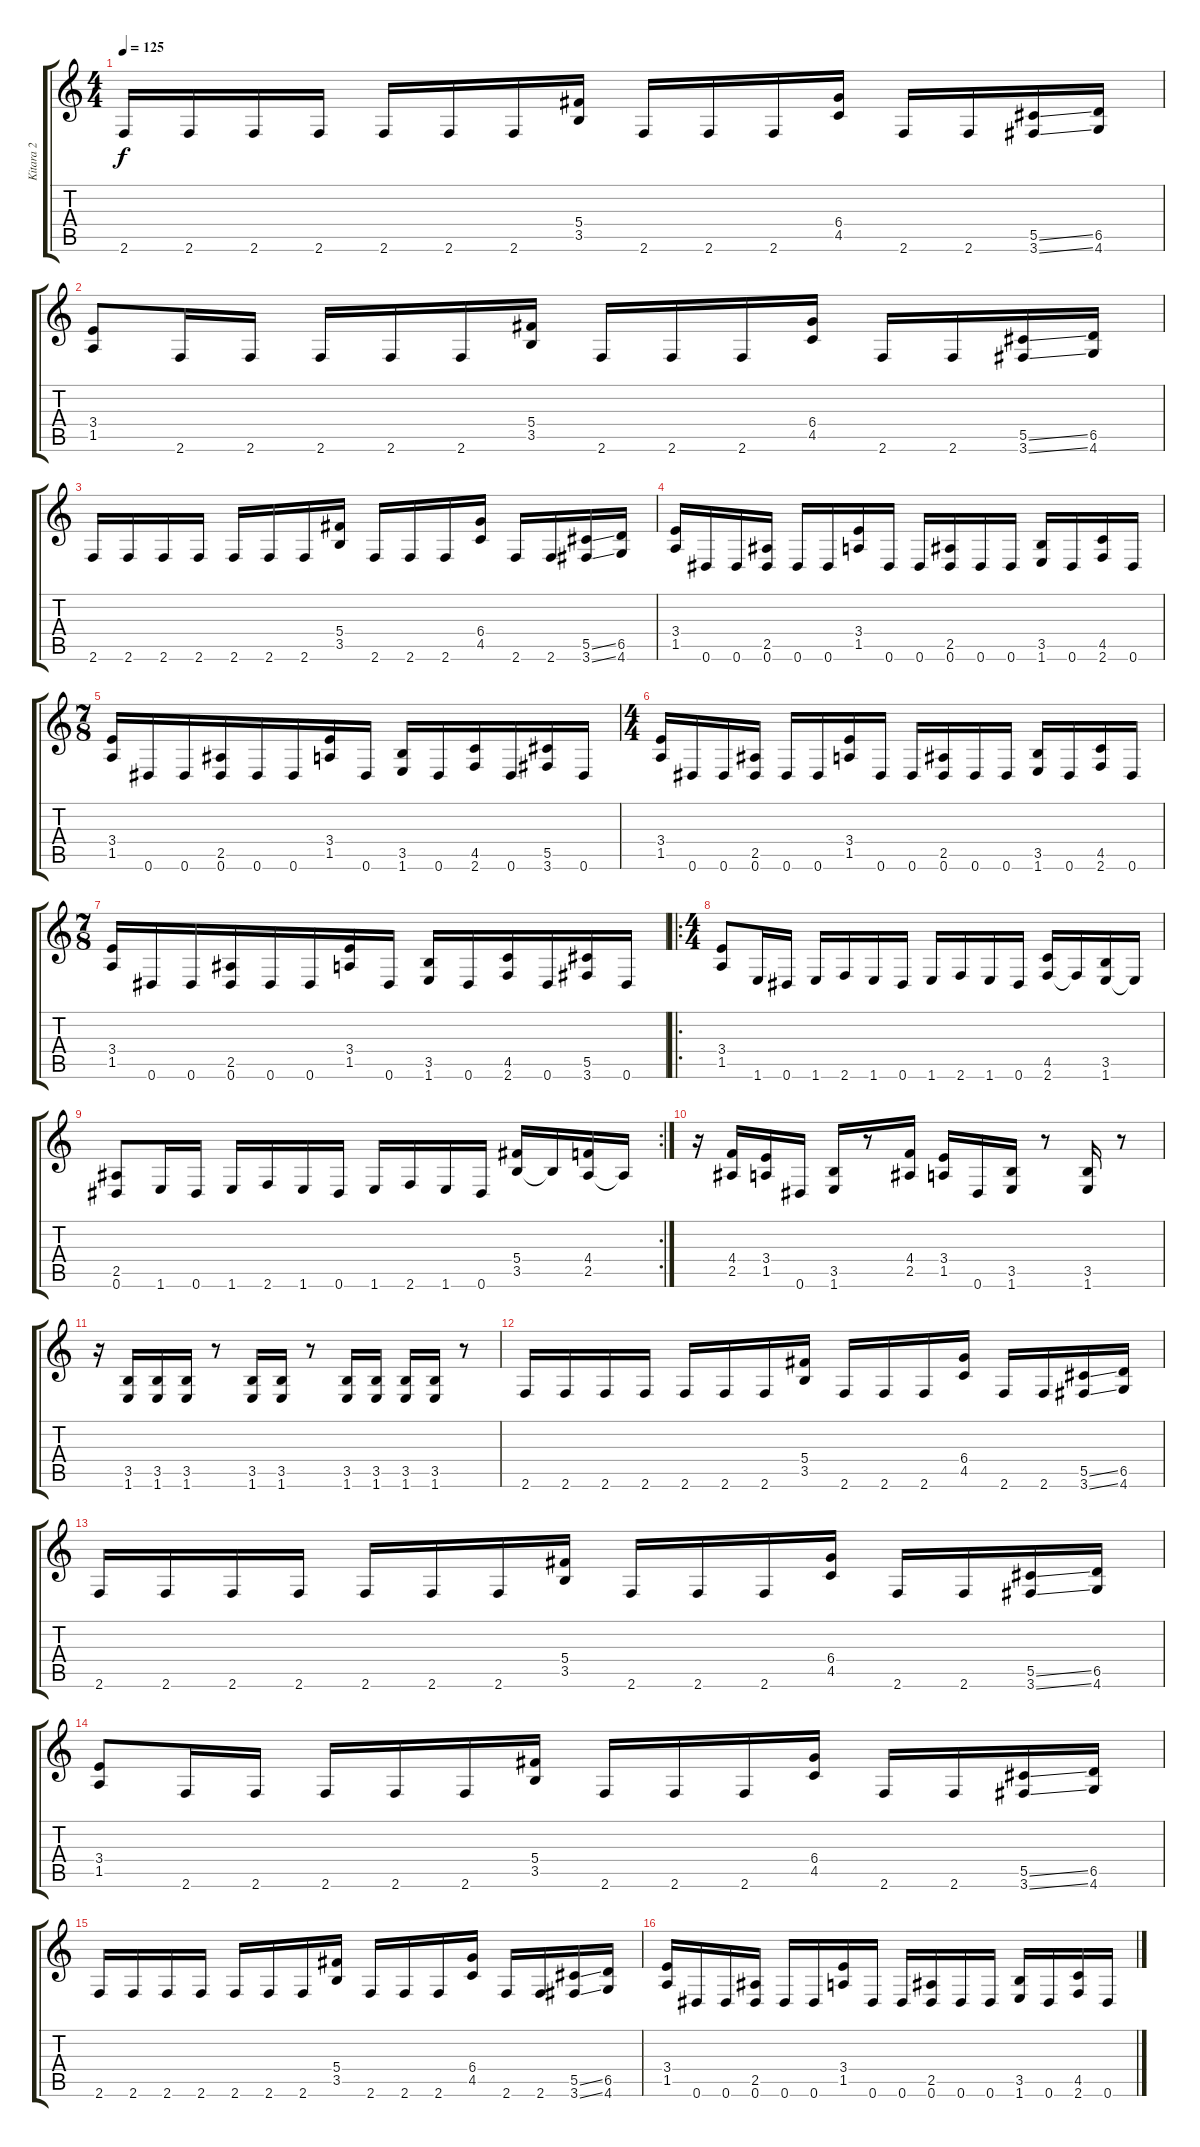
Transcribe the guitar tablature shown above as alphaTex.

\track ("Kitara 2" "Kitara 2") {instrument distortionguitar}
\staff {score tabs}
\tuning (Eb4 Bb3 Gb3 Db3 Ab2 Eb2) {hide}
\ts (4 4)
\tempo 125
\clef g2
\ks c
2.6.16{dy f} 2.6.16 2.6.16 2.6.16 2.6.16 2.6.16 2.6.16 (5.4 3.5).16 2.6.16 2.6.16 2.6.16 (6.4 4.5).16 2.6.16 2.6.16 (5.5{ss} 3.6{ss}).16 (6.5 4.6).16 |
(3.4 1.5).8 2.6.16 2.6.16 2.6.16 2.6.16 2.6.16 (5.4 3.5).16 2.6.16 2.6.16 2.6.16 (6.4 4.5).16 2.6.16 2.6.16 (5.5{ss} 3.6{ss}).16 (6.5 4.6).16 |
2.6.16 2.6.16 2.6.16 2.6.16 2.6.16 2.6.16 2.6.16 (5.4 3.5).16 2.6.16 2.6.16 2.6.16 (6.4 4.5).16 2.6.16 2.6.16 (5.5{ss} 3.6{ss}).16 (6.5 4.6).16 |
(3.4 1.5).16 0.6.16 0.6.16 (2.5 0.6).16 0.6.16 0.6.16 (3.4 1.5).16 0.6.16 0.6.16 (2.5 0.6).16 0.6.16 0.6.16 (3.5 1.6).16 0.6.16 (4.5 2.6).16 0.6.16 |
\ts (7 8)
(3.4 1.5).16 0.6.16 0.6.16 (2.5 0.6).16 0.6.16 0.6.16 (3.4 1.5).16 0.6.16 (3.5 1.6).16 0.6.16 (4.5 2.6).16 0.6.16 (5.5 3.6).16 0.6.16 |
\ts (4 4)
(3.4 1.5).16 0.6.16 0.6.16 (2.5 0.6).16 0.6.16 0.6.16 (3.4 1.5).16 0.6.16 0.6.16 (2.5 0.6).16 0.6.16 0.6.16 (3.5 1.6).16 0.6.16 (4.5 2.6).16 0.6.16 |
\ts (7 8)
(3.4 1.5).16 0.6.16 0.6.16 (2.5 0.6).16 0.6.16 0.6.16 (3.4 1.5).16 0.6.16 (3.5 1.6).16 0.6.16 (4.5 2.6).16 0.6.16 (5.5 3.6).16 0.6.16 |
\ro
\ts (4 4)
(3.4 1.5).8 1.6.16 0.6.16 1.6.16 2.6.16 1.6.16 0.6.16 1.6.16 2.6.16 1.6.16 0.6.16 (4.5 2.6).16 2.6{t}.16 (3.5 1.6).16 1.6{t}.16 |
\rc 2
(2.5 0.6).8 1.6.16 0.6.16 1.6.16 2.6.16 1.6.16 0.6.16 1.6.16 2.6.16 1.6.16 0.6.16 (5.4 3.5).16 3.5{t}.16 (4.4 2.5).16 2.5{t}.16 |
r.16 (4.4 2.5).16 (3.4 1.5).16 0.6.16 (3.5 1.6).16 r.8 (4.4 2.5).16 (3.4 1.5).16 0.6.16 (3.5 1.6).16 r.8 (3.5 1.6).16 r.8 |
r.16 (3.5 1.6).16 (3.5 1.6).16 (3.5 1.6).16 r.8 (3.5 1.6).16 (3.5 1.6).16 r.8 (3.5 1.6).16 (3.5 1.6).16 (3.5 1.6).16 (3.5 1.6).16 r.8 |
2.6.16 2.6.16 2.6.16 2.6.16 2.6.16 2.6.16 2.6.16 (5.4 3.5).16 2.6.16 2.6.16 2.6.16 (6.4 4.5).16 2.6.16 2.6.16 (5.5{ss} 3.6{ss}).16 (6.5 4.6).16 |
2.6.16 2.6.16 2.6.16 2.6.16 2.6.16 2.6.16 2.6.16 (5.4 3.5).16 2.6.16 2.6.16 2.6.16 (6.4 4.5).16 2.6.16 2.6.16 (5.5{ss} 3.6{ss}).16 (6.5 4.6).16 |
(3.4 1.5).8 2.6.16 2.6.16 2.6.16 2.6.16 2.6.16 (5.4 3.5).16 2.6.16 2.6.16 2.6.16 (6.4 4.5).16 2.6.16 2.6.16 (5.5{ss} 3.6{ss}).16 (6.5 4.6).16 |
2.6.16 2.6.16 2.6.16 2.6.16 2.6.16 2.6.16 2.6.16 (5.4 3.5).16 2.6.16 2.6.16 2.6.16 (6.4 4.5).16 2.6.16 2.6.16 (5.5{ss} 3.6{ss}).16 (6.5 4.6).16 |
(3.4 1.5).16 0.6.16 0.6.16 (2.5 0.6).16 0.6.16 0.6.16 (3.4 1.5).16 0.6.16 0.6.16 (2.5 0.6).16 0.6.16 0.6.16 (3.5 1.6).16 0.6.16 (4.5 2.6).16 0.6.16
